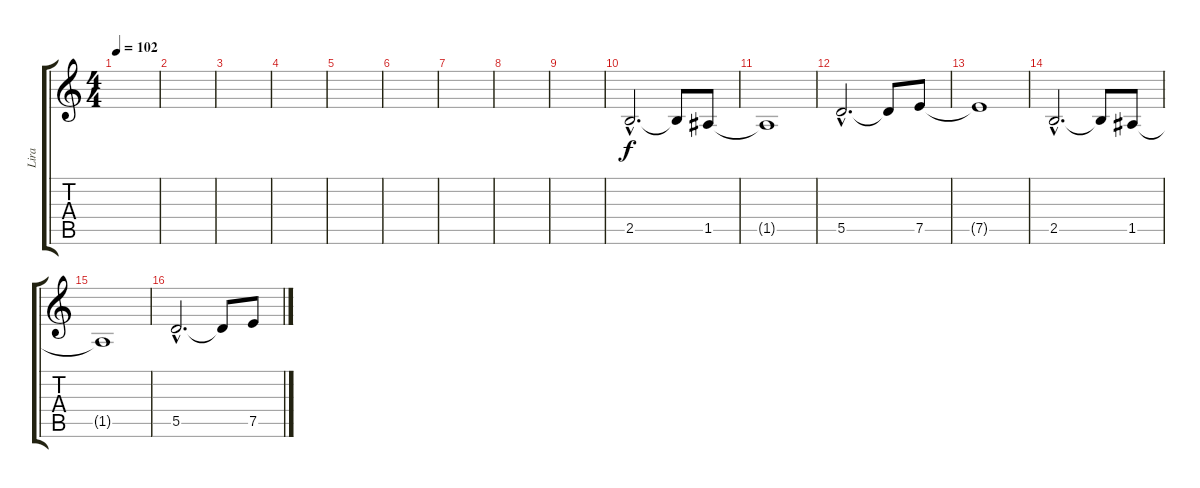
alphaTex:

\track ("Lira" "Lira") {instrument electricguitarjazz}
\staff {score tabs}
\tuning (E4 B3 G3 D3 A2 E2) {hide}
\ts (4 4)
\tempo 102
\clef g2
\ks c
|
|
|
|
|
|
|
|
|
2.5{hac}.2{d volume 10} 2.5{t}.8 1.5.8 |
1.5{t}.1 |
5.5{hac}.2{d} 5.5{t}.8 7.5.8 |
7.5{t}.1 |
2.5{hac}.2{d volume 10} 2.5{t}.8 1.5.8 |
1.5{t}.1 |
5.5{hac}.2{d} 5.5{t}.8 7.5.8
